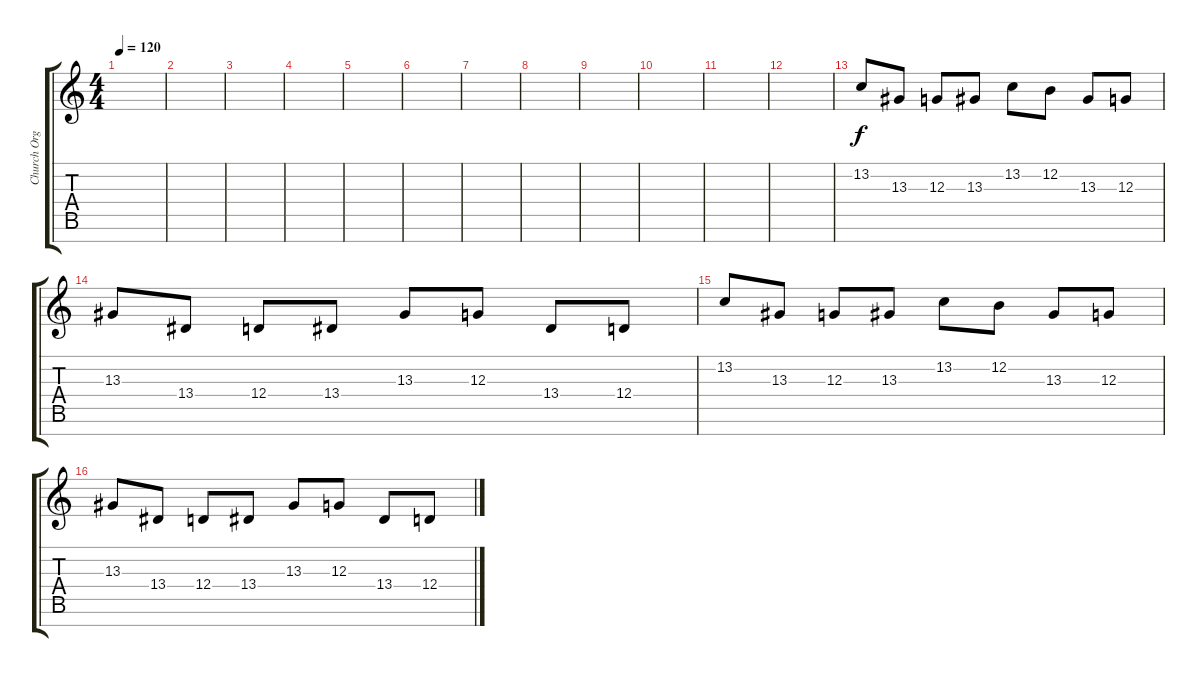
\track ("Church Organ, Strings" "Church Org") {instrument churchorgan}
\staff {score tabs}
\tuning (E4 B3 G3 D3 A2 E2 B1) {hide}
\ts (4 4)
\tempo 120
\clef g2
\ks c
|
|
|
|
|
|
|
|
|
|
|
|
13.2.8{volume 16 balance 16} 13.3.8 12.3.8 13.3.8 13.2.8 12.2.8 13.3.8 12.3.8 |
13.3.8 13.4.8 12.4.8 13.4.8 13.3.8 12.3.8 13.4.8 12.4.8 |
13.2.8 13.3.8 12.3.8 13.3.8 13.2.8 12.2.8 13.3.8 12.3.8 |
13.3.8 13.4.8 12.4.8 13.4.8 13.3.8 12.3.8 13.4.8 12.4.8
